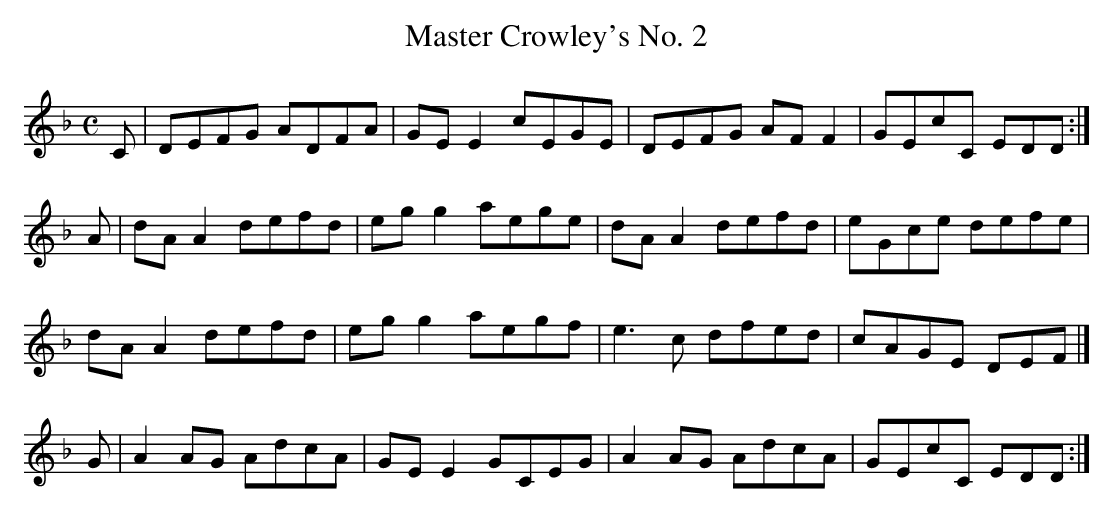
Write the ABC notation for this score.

X:1
T:Master Crowley's No. 2
M:C
L:1/8
K:D Minor
C|DEFG ADFA|GEE2 cEGE|DEFG AFF2|GEcC EDD:|!
A|dAA2 defd|egg2 aege|dAA2 defd|eGce defe|!
dAA2 defd|egg2 aegf|e3c dfed|cAGE DEF|]!
G|A2AG AdcA|GEE2 GCEG|A2AG AdcA|GEcC EDD:|!
